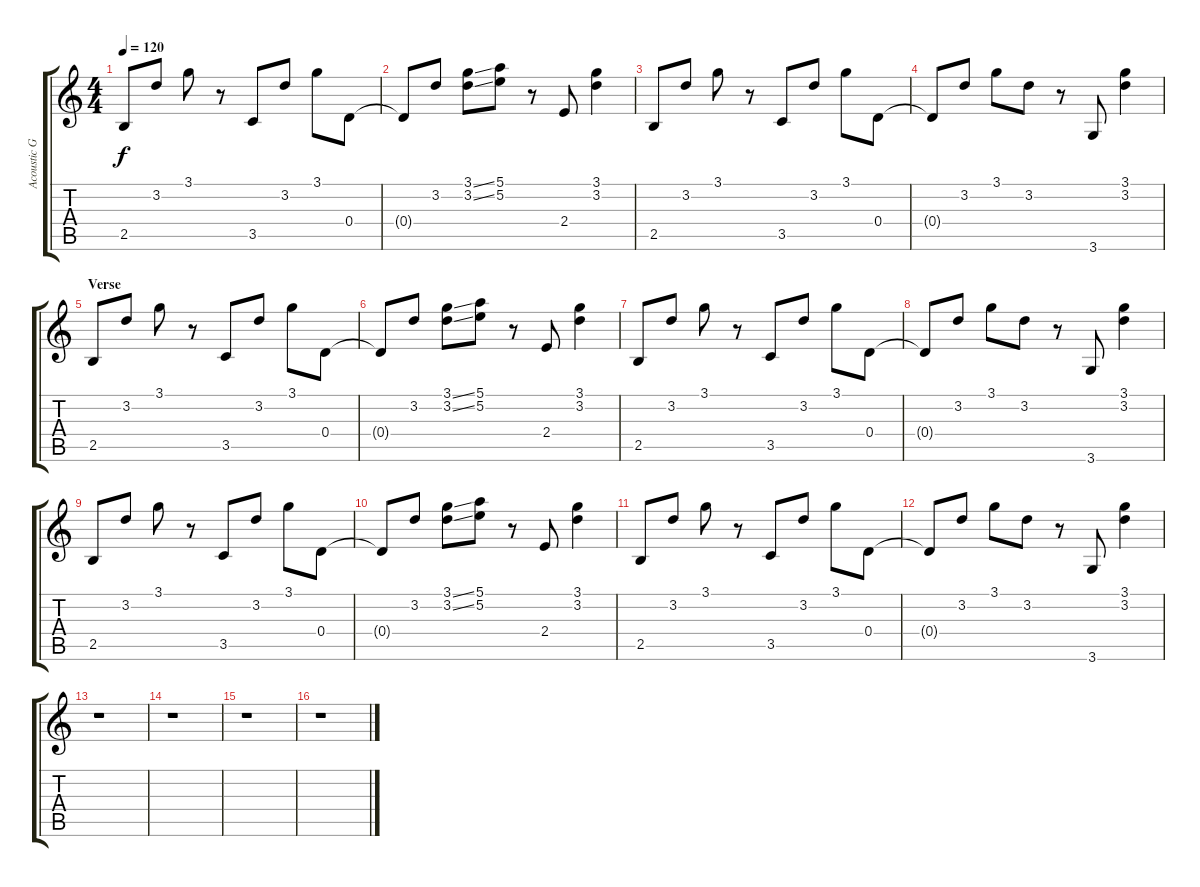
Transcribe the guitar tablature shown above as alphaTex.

\track ("Acoustic Guitar (L)" "Acoustic G") {instrument acousticguitarsteel}
\staff {score tabs}
\tuning (E4 B3 G3 D3 A2 E2) {hide}
\ts (4 4)
\tempo 120
\clef g2
\ks c
2.5.8{dy f} 3.2.8 3.1.8 r.8 3.5.8 3.2.8 3.1.8 0.4.8 |
0.4{t}.8 3.2.8 (3.1{ss} 3.2{ss}).8 (5.1 5.2).8 r.8 2.4.8 (3.1 3.2).4 |
2.5.8 3.2.8 3.1.8 r.8 3.5.8 3.2.8 3.1.8 0.4.8 |
0.4{t}.8 3.2.8 3.1.8 3.2.8 r.8 3.6.8 (3.1 3.2).4 |
\section ("" "Verse")
2.5.8 3.2.8 3.1.8 r.8 3.5.8 3.2.8 3.1.8 0.4.8 |
0.4{t}.8 3.2.8 (3.1{ss} 3.2{ss}).8 (5.1 5.2).8 r.8 2.4.8 (3.1 3.2).4 |
2.5.8 3.2.8 3.1.8 r.8 3.5.8 3.2.8 3.1.8 0.4.8 |
0.4{t}.8 3.2.8 3.1.8 3.2.8 r.8 3.6.8 (3.1 3.2).4 |
2.5.8 3.2.8 3.1.8 r.8 3.5.8 3.2.8 3.1.8 0.4.8 |
0.4{t}.8 3.2.8 (3.1{ss} 3.2{ss}).8 (5.1 5.2).8 r.8 2.4.8 (3.1 3.2).4 |
2.5.8 3.2.8 3.1.8 r.8 3.5.8 3.2.8 3.1.8 0.4.8 |
0.4{t}.8 3.2.8 3.1.8 3.2.8 r.8 3.6.8 (3.1 3.2).4 |
r.1 |
r.1 |
r.1 |
r.1
